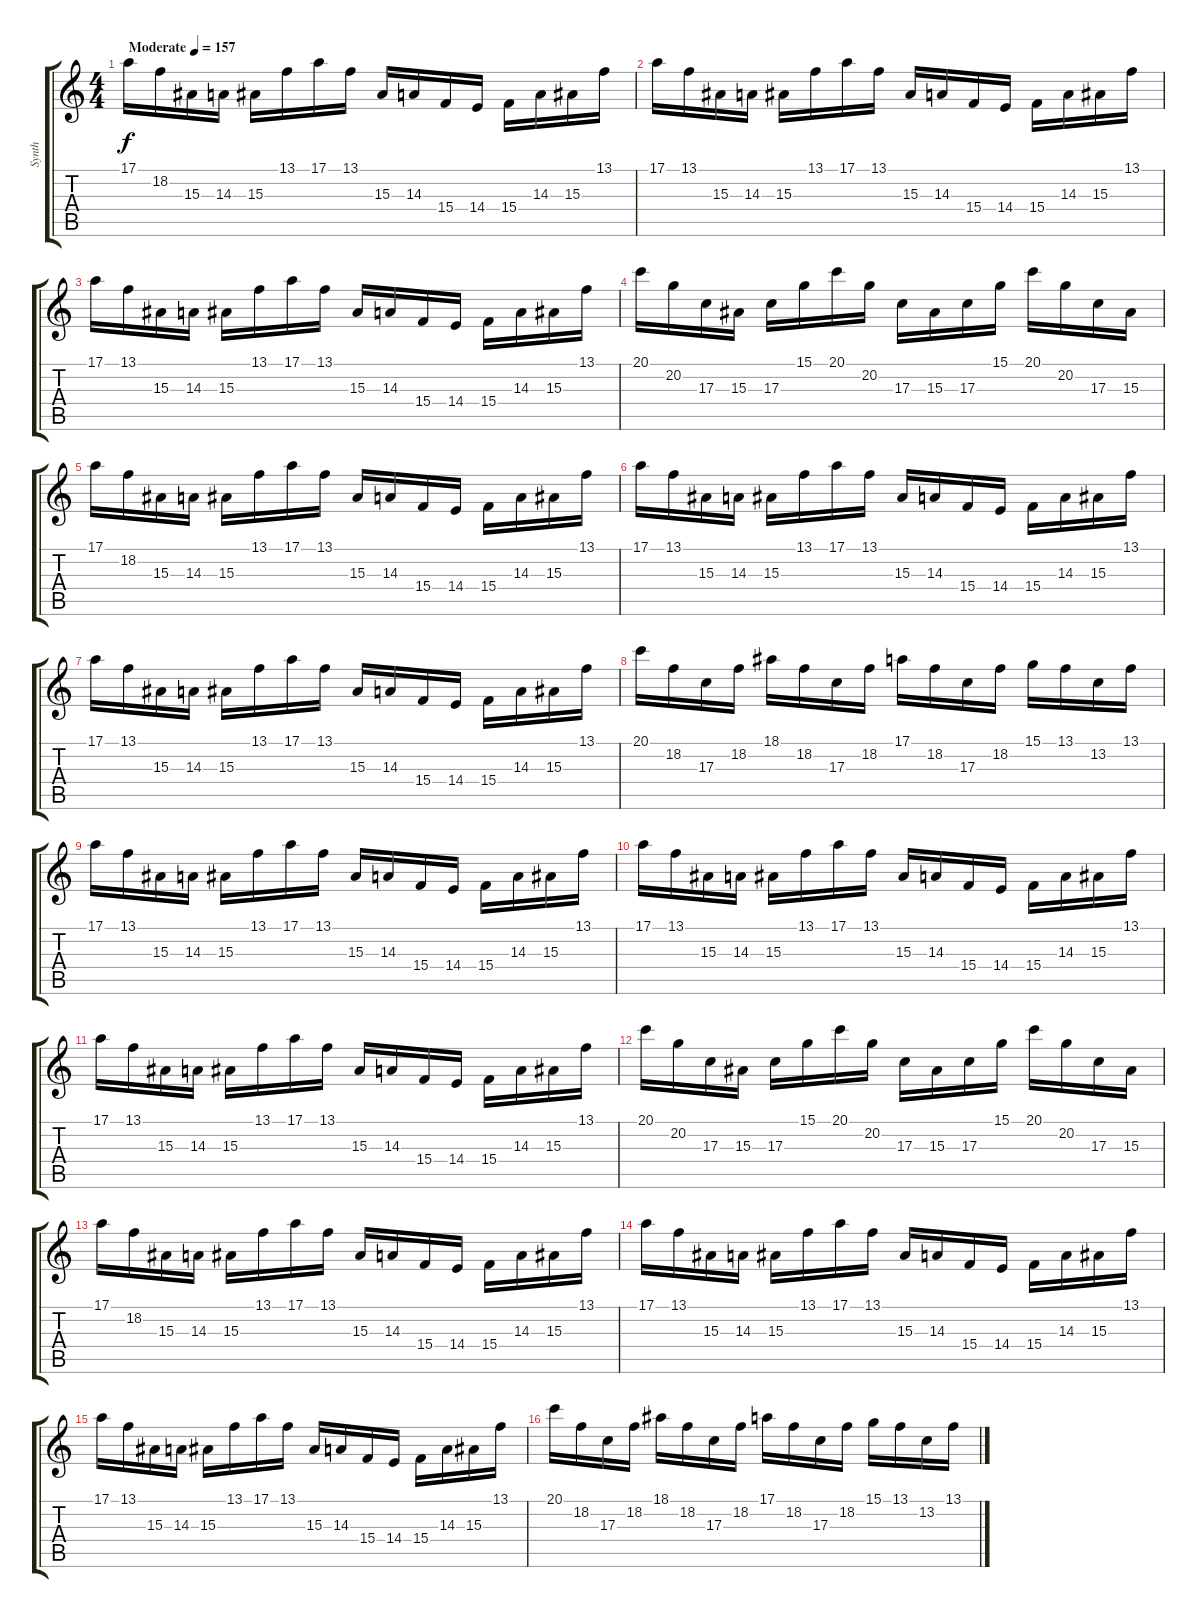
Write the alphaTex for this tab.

\track ("Synth" "Synth") {instrument lead8bassandlead}
\staff {score tabs}
\tuning (E4 B3 G3 D3 A2 E2) {hide}
\ts (4 4)
\tempo (157 "Moderate")
\clef g2
\ks c
17.1.16{dy f instrument lead8bassandlead} 18.2.16 15.3.16 14.3.16 15.3.16 13.1.16 17.1.16 13.1.16 15.3.16 14.3.16 15.4.16 14.4.16 15.4.16 14.3.16 15.3.16 13.1.16 |
17.1.16 13.1.16 15.3.16 14.3.16 15.3.16 13.1.16 17.1.16 13.1.16 15.3.16 14.3.16 15.4.16 14.4.16 15.4.16 14.3.16 15.3.16 13.1.16 |
17.1.16 13.1.16 15.3.16 14.3.16 15.3.16 13.1.16 17.1.16 13.1.16 15.3.16 14.3.16 15.4.16 14.4.16 15.4.16 14.3.16 15.3.16 13.1.16 |
20.1.16 20.2.16 17.3.16 15.3.16 17.3.16 15.1.16 20.1.16 20.2.16 17.3.16 15.3.16 17.3.16 15.1.16 20.1.16 20.2.16 17.3.16 15.3.16 |
17.1.16 18.2.16 15.3.16 14.3.16 15.3.16 13.1.16 17.1.16 13.1.16 15.3.16 14.3.16 15.4.16 14.4.16 15.4.16 14.3.16 15.3.16 13.1.16 |
17.1.16 13.1.16 15.3.16 14.3.16 15.3.16 13.1.16 17.1.16 13.1.16 15.3.16 14.3.16 15.4.16 14.4.16 15.4.16 14.3.16 15.3.16 13.1.16 |
17.1.16 13.1.16 15.3.16 14.3.16 15.3.16 13.1.16 17.1.16 13.1.16 15.3.16 14.3.16 15.4.16 14.4.16 15.4.16 14.3.16 15.3.16 13.1.16 |
20.1.16 18.2.16 17.3.16 18.2.16 18.1.16 18.2.16 17.3.16 18.2.16 17.1.16 18.2.16 17.3.16 18.2.16 15.1.16 13.1.16 13.2.16 13.1.16 |
17.1.16 13.1.16 15.3.16 14.3.16 15.3.16 13.1.16 17.1.16 13.1.16 15.3.16 14.3.16 15.4.16 14.4.16 15.4.16 14.3.16 15.3.16 13.1.16 |
17.1.16 13.1.16 15.3.16 14.3.16 15.3.16 13.1.16 17.1.16 13.1.16 15.3.16 14.3.16 15.4.16 14.4.16 15.4.16 14.3.16 15.3.16 13.1.16 |
17.1.16 13.1.16 15.3.16 14.3.16 15.3.16 13.1.16 17.1.16 13.1.16 15.3.16 14.3.16 15.4.16 14.4.16 15.4.16 14.3.16 15.3.16 13.1.16 |
20.1.16 20.2.16 17.3.16 15.3.16 17.3.16 15.1.16 20.1.16 20.2.16 17.3.16 15.3.16 17.3.16 15.1.16 20.1.16 20.2.16 17.3.16 15.3.16 |
17.1.16 18.2.16 15.3.16 14.3.16 15.3.16 13.1.16 17.1.16 13.1.16 15.3.16 14.3.16 15.4.16 14.4.16 15.4.16 14.3.16 15.3.16 13.1.16 |
17.1.16 13.1.16 15.3.16 14.3.16 15.3.16 13.1.16 17.1.16 13.1.16 15.3.16 14.3.16 15.4.16 14.4.16 15.4.16 14.3.16 15.3.16 13.1.16 |
17.1.16 13.1.16 15.3.16 14.3.16 15.3.16 13.1.16 17.1.16 13.1.16 15.3.16 14.3.16 15.4.16 14.4.16 15.4.16 14.3.16 15.3.16 13.1.16 |
20.1.16 18.2.16 17.3.16 18.2.16 18.1.16 18.2.16 17.3.16 18.2.16 17.1.16 18.2.16 17.3.16 18.2.16 15.1.16 13.1.16 13.2.16 13.1.16
